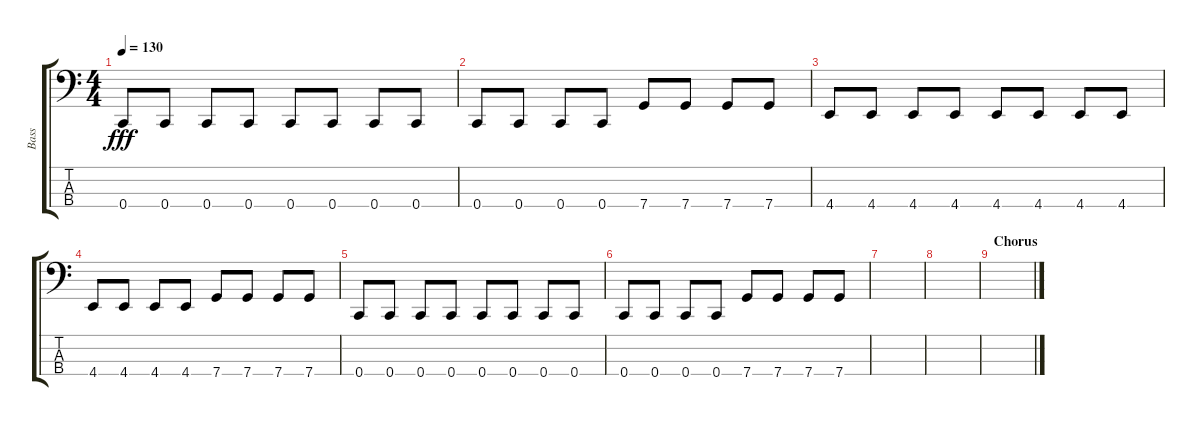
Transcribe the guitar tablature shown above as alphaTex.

\track ("Bass" "Bass") {instrument electricbassfinger}
\staff {score tabs}
\tuning (G2 D2 A1 C1) {hide}
\ts (4 4)
\tempo 130
\clef f4
\ks c
0.4.8{dy fff} 0.4.8 0.4.8 0.4.8 0.4.8 0.4.8 0.4.8 0.4.8 |
0.4.8 0.4.8 0.4.8 0.4.8 7.4.8 7.4.8 7.4.8 7.4.8 |
4.4.8 4.4.8 4.4.8 4.4.8 4.4.8 4.4.8 4.4.8 4.4.8 |
4.4.8 4.4.8 4.4.8 4.4.8 7.4.8 7.4.8 7.4.8 7.4.8 |
0.4.8 0.4.8 0.4.8 0.4.8 0.4.8 0.4.8 0.4.8 0.4.8 |
0.4.8 0.4.8 0.4.8 0.4.8 7.4.8 7.4.8 7.4.8 7.4.8 |
|
|
\section ("" "Chorus")
